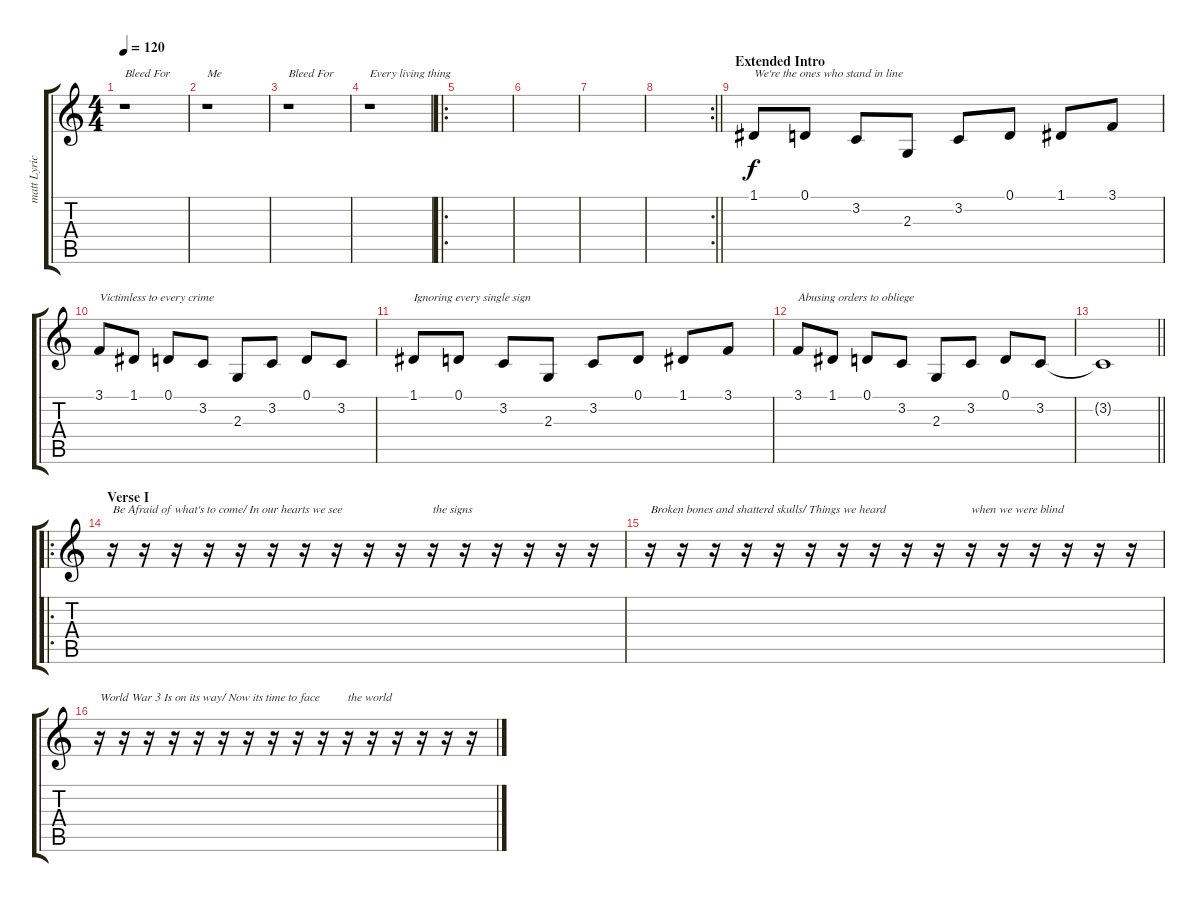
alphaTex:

\track ("matt Lyrics" "matt Lyric") {instrument brightacousticpiano}
\staff {score tabs}
\tuning (D4 A3 F3 C3 G2 C2) {hide}
\ts (4 4)
\tempo 120
\clef g2
\ks c
r.1{txt "Bleed For" dy f} |
r.1{txt "Me"} |
r.1{txt "Bleed For"} |
r.1{txt "Every living thing"} |
\ro
|
|
|
\rc 2
\barLineRight lightlight
|
\section ("" "Extended Intro")
1.1.8{txt "We're the ones who stand in line" instrument brightacousticpiano} 0.1.8 3.2.8 2.3.8 3.2.8 0.1.8 1.1.8 3.1.8 |
3.1.8{txt "Victimless to every crime"} 1.1.8 0.1.8 3.2.8 2.3.8 3.2.8 0.1.8 3.2.8 |
1.1.8{txt "Ignoring every single sign"} 0.1.8 3.2.8 2.3.8 3.2.8 0.1.8 1.1.8 3.1.8 |
3.1.8{txt "Abusing orders to obliege"} 1.1.8 0.1.8 3.2.8 2.3.8 3.2.8 0.1.8 3.2.8 |
\barLineRight lightlight
3.2{t}.1 |
\ro
\section ("" "Verse I")
r.16{txt "Be Afraid of what's to come/ In our hearts we see"} r.16 r.16 r.16 r.16 r.16 r.16 r.16 r.16 r.16 r.16{txt "the signs"} r.16 r.16 r.16 r.16 r.16 |
r.16{txt "Broken bones and shatterd skulls/ Things we heard"} r.16 r.16 r.16 r.16 r.16 r.16 r.16 r.16 r.16 r.16{txt "when we were blind"} r.16 r.16 r.16 r.16 r.16 |
r.16{txt "World War 3 Is on its way/ Now its time to face"} r.16 r.16 r.16 r.16 r.16 r.16 r.16 r.16 r.16 r.16{txt "the world"} r.16 r.16 r.16 r.16 r.16
